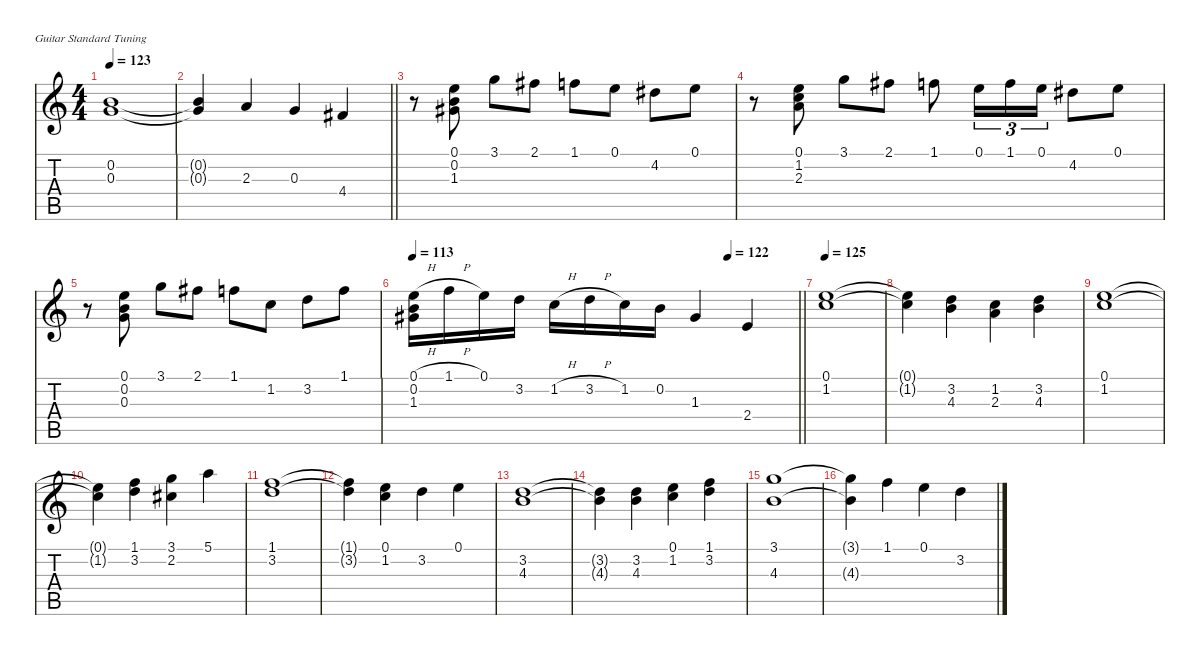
\defaultSystemsLayout 4
\hideDynamics
\bracketExtendMode nobrackets
\singleTrackTrackNamePolicy hidden
\multiTrackTrackNamePolicy hidden
\firstSystemTrackNameOrientation horizontal
\otherSystemsTrackNameOrientation horizontal
\extendBarLines
\chordDiagramsInScore
\track ("Nylon Guitar" "n.guit.") {instrument acousticguitarnylon}
\staff {score tabs}
\tuning (E4 B3 G3 D3 A2 E2)
\ts (4 4)
\tempo 123
\clef g2
\ks aminor
(0.2 0.3).1{dy mf} |
\barLineRight lightlight
(0.3{t} 0.2{t}).4 2.3.4 0.3.4 4.4{acc #}.4 |
r.8 (0.1 0.2 1.3{acc #}).8 3.1.8 2.1{acc #}.8 1.1.8 0.1.8 4.2{acc #}.8 0.1.8 |
r.8 (0.1 1.2 2.3).8 3.1.8 2.1{acc #}.8 1.1.8 0.1.16{tu (3 2)} 1.1.16{tu (3 2)} 0.1.16{tu (3 2)} 4.2{acc #}.8 0.1.8 |
r.8 (0.1 0.2 0.3).8 3.1.8 2.1{acc #}.8 1.1.8 1.2.8 3.2.8 1.1.8 |
\tempo 113
\tempo (122 0.81875)
\barLineRight lightlight
(0.1{h} 0.2 1.3{acc #}).16 1.1{h}.16 0.1.16 3.2.16 1.2{h}.16 3.2{h}.16 1.2.16 0.2.16 1.3{acc #}.4 2.4.4 |
\tempo 125
(0.1 1.2).1 |
(1.2{t} 0.1{t}).4 (3.2 4.3).4 (1.2 2.3).4 (3.2 4.3).4 |
(1.2 0.1).1 |
(0.1{t} 1.2{t}).4 (1.1 3.2).4 (3.1 2.2{acc #}).4 5.1.4 |
(1.1 3.2).1 |
(3.2{t} 1.1{t}).4 (0.1 1.2).4 3.2.4 0.1.4 |
(3.2 4.3).1 |
(4.3{t} 3.2{t}).4 (3.2 4.3).4 (1.2 0.1).4 (1.1 3.2).4 |
(3.1 4.3).1 |
(4.3{t} 3.1{t}).4 1.1.4 0.1.4 3.2.4
